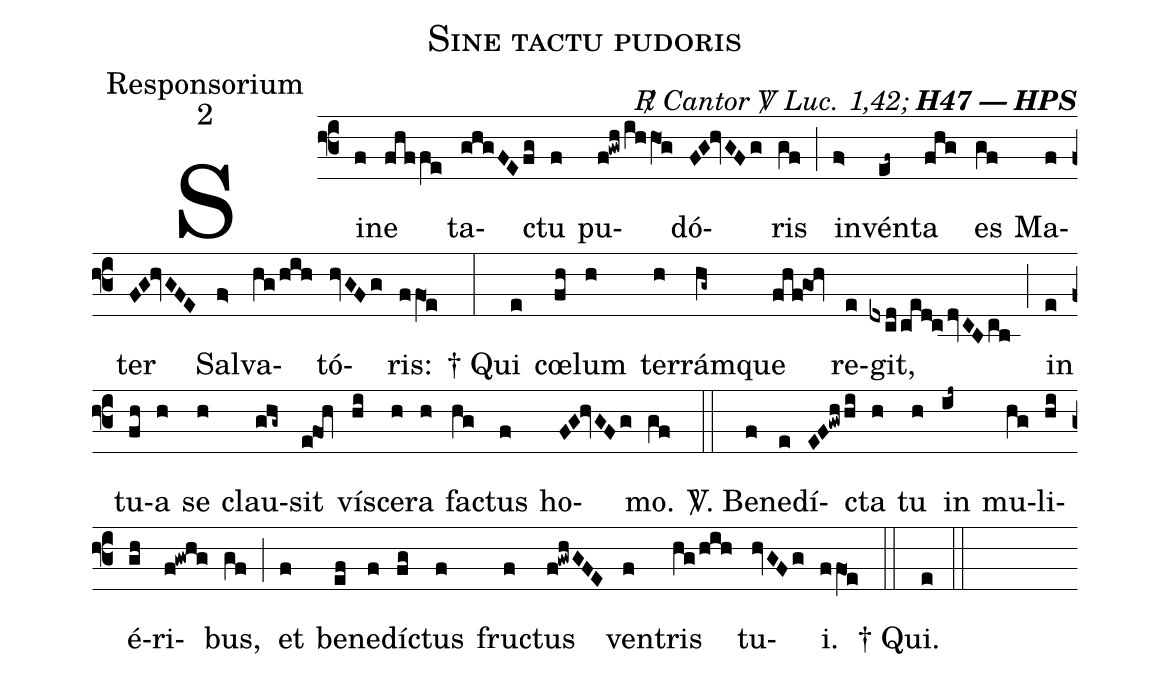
name:Sine tactu pudoris;
office-part:Responsorium;
mode:2;
commentary:{\itshape\mdseries \Rbar\ Cantor\ \Vbar\ Luc. 1,42;} {\bfseries H47 — HPS};
%%
(f3)Si(f)ne(fhf/fe) ta(ghgFEfg)ctu(f) pu(f!gwh/ihhO1g)dó(FG!hvGFg)ris(gf) (;) in(f>)vén(ef~)ta(fhg) es(gf) Ma(f)ter(FG!hvGFE) Sal(f>)va(hg/hih)tó(hvGFg)ris:(ffO1e) (:) † Qui(e) cœ(fh)lum(h) ter(h)rám(hg~)que(fhf@goh) re(e)git,(dxcd/ced@c/dvCBcb) (;) in(e) tu(fh)a(h) se(h) clau(ghg~)sit(e!foh) ví(hi)sce(h)ra(h) fa(hg)ctus(f) ho(FG!hvGFg)mo.(gf) (::)
<sp>V/</sp>. Be(f)ne(e)dí(EF!gwh/hi)cta(h) tu(h) in(ij~) mu(hg)li(hi)é(gh)ri(f!gwhg)bus,(gf) (;) et(f) be(ef)ne(f)dí(fg)ctus(f) fru(f)ctus(f!gwhGFE) ven(f)tris(hg/hih) tu(hvGFg)i.(ffO1e) (::) † Qui.(e) (::)
